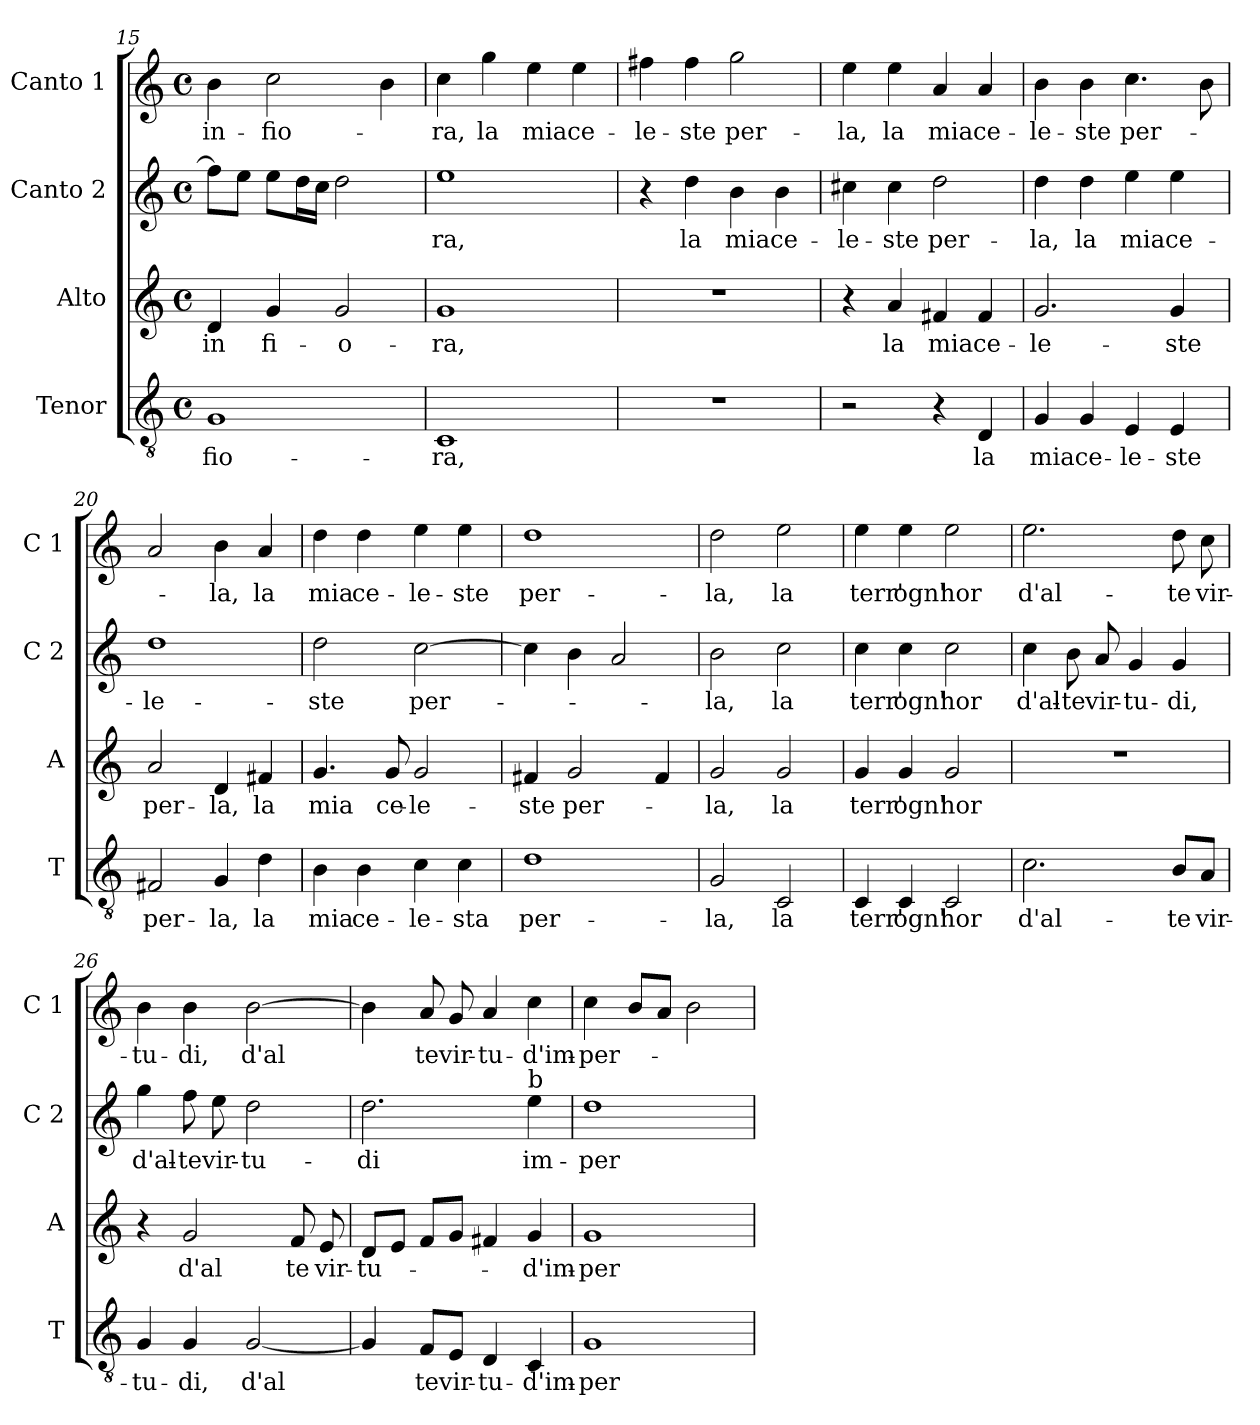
**kern	**text	**kern	**text	**kern	**text	**kern	**text
*part4	*part4	*part3	*part3	*part2	*part2	*part1	*part1
*staff4	*staff4	*staff3	*staff3	*staff2	*staff2	*staff1	*staff1
*I"Tenor	*	*I"Alto	*	*I"Canto 2	*	*I"Canto 1	*
*I'T	*	*I'A	*	*I'C 2	*	*I'C 1	*
!!LO:PB:g=z
*clefGv2	*	*clefG2	*	*clefG2	*	*clefG2	*
*k[]	*	*k[]	*	*k[]	*	*k[]	*
*C:	*	*C:	*	*C:	*	*C:	*
*M4/4	*	*M4/4	*	*M4/4	*	*M4/4	*
*met(c)	*	*met(c)	*	*met(c)	*	*met(c)	*
=15	=15	=15	=15	=15	=15	=15	=15
!	!LO:LY:b	!	!LO:LY:b	!	!	!	!LO:LY:b
1G	fio-	4d/	-in	8ff\L]	.	4b\	in-
.	.	.	.	8ee\J	.	.	.
!	!	!	!LO:LY:b	!	!	!	!LO:LY:b
.	.	4g/	fi-	8ee\L	.	2cc\	-fio-
.	.	.	.	16dd\L	.	.	.
.	.	.	.	16cc\JJ	.	.	.
!	!	!	!LO:LY:b	!	!	!	!
.	.	2g/	-o-	2dd\	.	.	.
.	.	.	.	.	.	4b\	.
=16	=16	=16	=16	=16	=16	=16	=16
!	!LO:LY:b	!	!LO:LY:b	!	!LO:LY:b	!	!LO:LY:b
1C	-ra,	1g	-ra,	1ee	-ra,	4cc\	-ra,
!	!	!	!	!	!	!	!LO:LY:b
.	.	.	.	.	.	4gg\	la
!	!	!	!	!	!	!	!LO:LY:b
.	.	.	.	.	.	4ee\	mia
!	!	!	!	!	!	!	!LO:LY:b
.	.	.	.	.	.	4ee\	ce-
=17	=17	=17	=17	=17	=17	=17	=17
!	!	!	!	!	!	!	!LO:LY:b
1r	.	1r	.	4r	.	4ff#X\	-le-
!	!	!	!	!	!LO:LY:b	!	!LO:LY:b
.	.	.	.	4dd\	la	4ff#\	-ste
!	!	!	!	!	!LO:LY:b	!	!LO:LY:b
.	.	.	.	4b\	mia	2gg\	per-
!	!	!	!	!	!LO:LY:b	!	!
.	.	.	.	4b\	ce-	.	.
=18	=18	=18	=18	=18	=18	=18	=18
!	!	!	!	!	!LO:LY:b	!	!LO:LY:b
2r	.	4r	.	4cc#X\	-le-	4ee\	-la,
!	!	!	!LO:LY:b	!	!LO:LY:b	!	!LO:LY:b
.	.	4a/	la	4cc#\	-ste	4ee\	la
!	!	!	!LO:LY:b	!	!LO:LY:b	!	!LO:LY:b
4r	.	4f#X/	mia	2dd\	per-	4a/	mia
!	!LO:LY:b	!	!LO:LY:b	!	!	!	!LO:LY:b
4D/	la	4f#/	ce-	.	.	4a/	ce-
=19	=19	=19	=19	=19	=19	=19	=19
!	!LO:LY:b	!	!LO:LY:b	!	!LO:LY:b	!	!LO:LY:b
4G/	mia	2.g/	-le-	4dd\	-la,	4b\	-le-
!	!LO:LY:b	!	!	!	!LO:LY:b	!	!LO:LY:b
4G/	ce-	.	.	4dd\	la	4b\	-ste
!	!LO:LY:b	!	!	!	!LO:LY:b	!	!LO:LY:b
4E/	-le-	.	.	4ee\	mia	4.cc\	per-
!	!LO:LY:b	!	!LO:LY:b	!	!LO:LY:b	!	!
4E/	-ste	4g/	-ste	4ee\	ce-	.	.
.	.	.	.	.	.	8b\	.
!!LO:LB:g=z
=20	=20	=20	=20	=20	=20	=20	=20
!	!LO:LY:b	!	!LO:LY:b	!	!LO:LY:b	!	!
2F#X/	per-	2a/	per-	1dd	-le-	2a/	.
!	!LO:LY:b	!	!LO:LY:b	!	!	!	!LO:LY:b
4G/	-la,	4d/	-la,	.	.	4b\	-la,
!	!LO:LY:b	!	!LO:LY:b	!	!	!	!LO:LY:b
4d\	la	4f#X/	la	.	.	4a/	la
=21	=21	=21	=21	=21	=21	=21	=21
!	!LO:LY:b	!	!LO:LY:b	!	!LO:LY:b	!	!LO:LY:b
4B\	mia	4.g/	mia	2dd\	-ste	4dd\	mia
!	!LO:LY:b	!	!	!	!	!	!LO:LY:b
4B\	ce-	.	.	.	.	4dd\	ce-
!	!	!	!LO:LY:b	!	!	!	!
.	.	8g/	ce-	.	.	.	.
!	!LO:LY:b	!	!LO:LY:b	!	!LO:LY:b	!	!LO:LY:b
4c\	-le-	2g/	-le-	[2cc\	per-	4ee\	-le-
!	!LO:LY:b	!	!	!	!	!	!LO:LY:b
4c\	-sta	.	.	.	.	4ee\	-ste
=22	=22	=22	=22	=22	=22	=22	=22
!	!LO:LY:b	!	!LO:LY:b	!	!	!	!LO:LY:b
1d	per-	4f#X/	-ste	4cc\]	.	1dd	per-
!	!	!	!LO:LY:b	!	!	!	!
.	.	2g/	per-	4b\	.	.	.
.	.	.	.	2a/	.	.	.
.	.	4f#/	.	.	.	.	.
=23	=23	=23	=23	=23	=23	=23	=23
!	!LO:LY:b	!	!LO:LY:b	!	!LO:LY:b	!	!LO:LY:b
2G/	-la,	2g/	-la,	2b\	-la,	2dd\	-la,
!	!LO:LY:b	!	!LO:LY:b	!	!LO:LY:b	!	!LO:LY:b
2C/	la	2g/	la	2cc\	la	2ee\	la
=24	=24	=24	=24	=24	=24	=24	=24
!	!LO:LY:b	!	!LO:LY:b	!	!LO:LY:b	!	!LO:LY:b
4C/	terr'	4g/	terr'	4cc\	terr'	4ee\	terr'
!	!LO:LY:b	!	!LO:LY:b	!	!LO:LY:b	!	!LO:LY:b
4C/	ogn'	4g/	ogn'	4cc\	ogn'	4ee\	ogn'
!	!LO:LY:b	!	!LO:LY:b	!	!LO:LY:b	!	!LO:LY:b
2C/	hor	2g/	hor	2cc\	hor	2ee\	hor
=25	=25	=25	=25	=25	=25	=25	=25
!	!LO:LY:b	!	!	!	!LO:LY:b	!	!LO:LY:b
2.c\	d'al-	1r	.	4cc\	d'al-	2.ee\	d'al-
!	!	!	!	!	!LO:LY:b	!	!
.	.	.	.	8b\	-te	.	.
!	!	!	!	!	!LO:LY:b	!	!
.	.	.	.	8a/	vir-	.	.
!	!	!	!	!	!LO:LY:b	!	!
.	.	.	.	4g/	-tu-	.	.
!	!LO:LY:b	!	!	!	!LO:LY:b	!	!LO:LY:b
8B/L	-te	.	.	4g/	-di,	8dd\	-te
!	!LO:LY:b	!	!	!	!	!	!LO:LY:b
8A/J	vir-	.	.	.	.	8cc\	vir-
!!LO:LB:g=z
=26	=26	=26	=26	=26	=26	=26	=26
!	!LO:LY:b	!	!	!	!LO:LY:b	!	!LO:LY:b
4G/	-tu-	4r	.	4gg\	d'al-	4b\	-tu-
!	!LO:LY:b	!	!LO:LY:b	!	!LO:LY:b	!	!LO:LY:b
4G/	-di,	2g/	d'al	8ff\	-te	4b\	-di,
!	!	!	!	!	!LO:LY:b	!	!
.	.	.	.	8ee\	vir-	.	.
!	!LO:LY:b	!	!	!	!LO:LY:b	!	!LO:LY:b
[2G/	d'al	.	.	2dd\	-tu-	[2b\	d'al
!	!	!	!LO:LY:b	!	!	!	!
.	.	8f/	te	.	.	.	.
!	!	!	!LO:LY:b	!	!	!	!
.	.	8e/	vir-	.	.	.	.
=27	=27	=27	=27	=27	=27	=27	=27
!	!	!	!LO:LY:b	!	!LO:LY:b	!	!
4G/]	.	8d/L	-tu-	2.dd\	-di	4b\]	.
.	.	8e/J	.	.	.	.	.
!	!LO:LY:b	!	!	!	!	!	!LO:LY:b
8F/L	te	8f/L	.	.	.	8a/	te
!	!LO:LY:b	!	!	!	!	!	!LO:LY:b
8E/J	vir-	8g/J	.	.	.	8g/	vir-
!	!LO:LY:b	!	!	!	!	!	!LO:LY:b
4D/	-tu-	4f#X/	.	.	.	4a/	-tu-
!	!	!	!	!LO:TX:a:t=b	!	!	!
!	!LO:LY:b	!	!LO:LY:b	!	!LO:LY:b	!	!LO:LY:b
4C/	-d'im-	4g/	-d'im-	4ee\	im-	4cc\	-d'im-
=28	=28	=28	=28	=28	=28	=28	=28
!	!LO:LY:b	!	!LO:LY:b	!	!LO:LY:b	!	!LO:LY:b
1G	-per-	1g	-per-	1dd	-per-	4cc\	-per-
.	.	.	.	.	.	8b/L	.
.	.	.	.	.	.	8a/J	.
.	.	.	.	.	.	2b\	.
=	=	=	=	=	=	=	=
*-	*-	*-	*-	*-	*-	*-	*-
